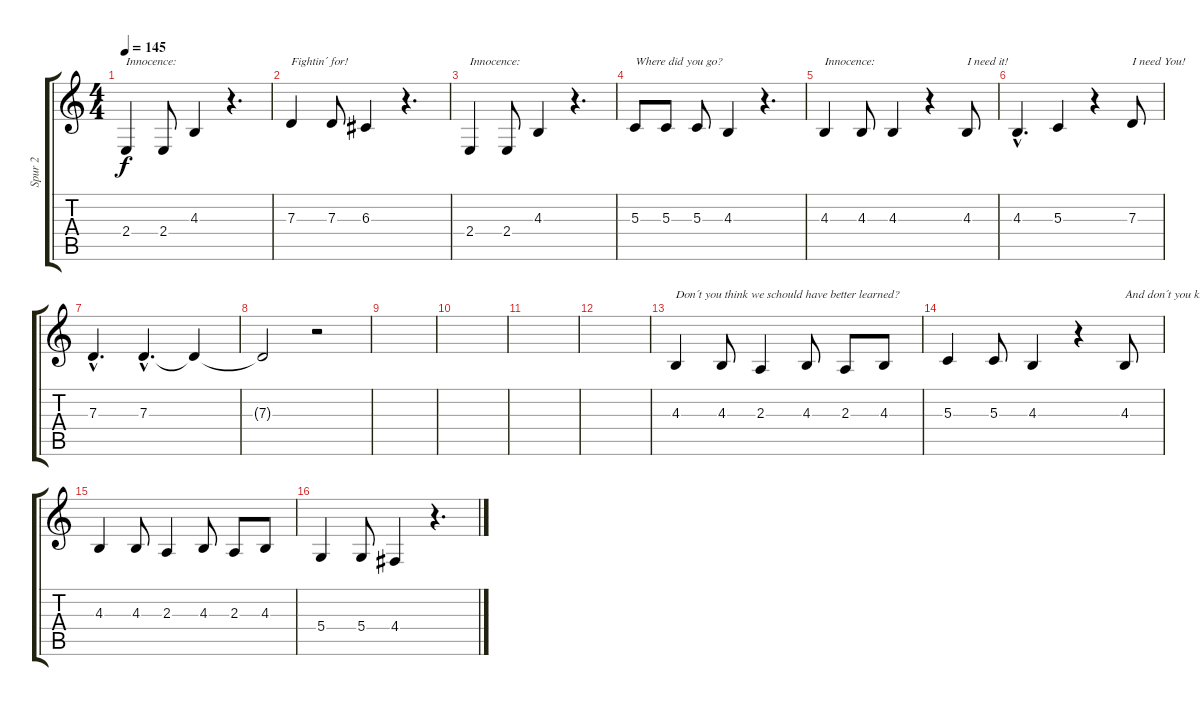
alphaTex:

\track ("Spur 2" "Spur 2") {instrument lead6voice}
\staff {score tabs}
\tuning (E4 B3 G3 D3 A2 E2) {hide}
\ts (4 4)
\tempo 145
\clef g2
\ks c
2.4.4{txt "Innocence:" dy f} 2.4.8 4.3.4 r.4{d} |
7.3.4{txt "Fightin´ for!"} 7.3.8 6.3.4 r.4{d} |
2.4.4{txt "Innocence:"} 2.4.8 4.3.4 r.4{d} |
5.3.8{txt "Where did you go?"} 5.3.8 5.3.8 4.3.4 r.4{d} |
4.3.4{txt "Innocence:"} 4.3.8 4.3.4 r.4 4.3.8{txt "I need it!"} |
4.3{hac}.4{d} 5.3.4 r.4 7.3.8{txt "I need You!"} |
7.3{hac}.4{d} 7.3{hac}.4{d} 7.3{t}.4 |
7.3{t}.2 r.2 |
|
|
|
|
4.3.4{txt "Don´t you think we schould have better learned?"} 4.3.8 2.3.4 4.3.8 2.3.8 4.3.8 |
5.3.4 5.3.8 4.3.4 r.4 4.3.8{txt "And don´t you know it´s all in History?"} |
4.3.4 4.3.8 2.3.4 4.3.8 2.3.8 4.3.8 |
5.4.4 5.4.8 4.4.4 r.4{d}
